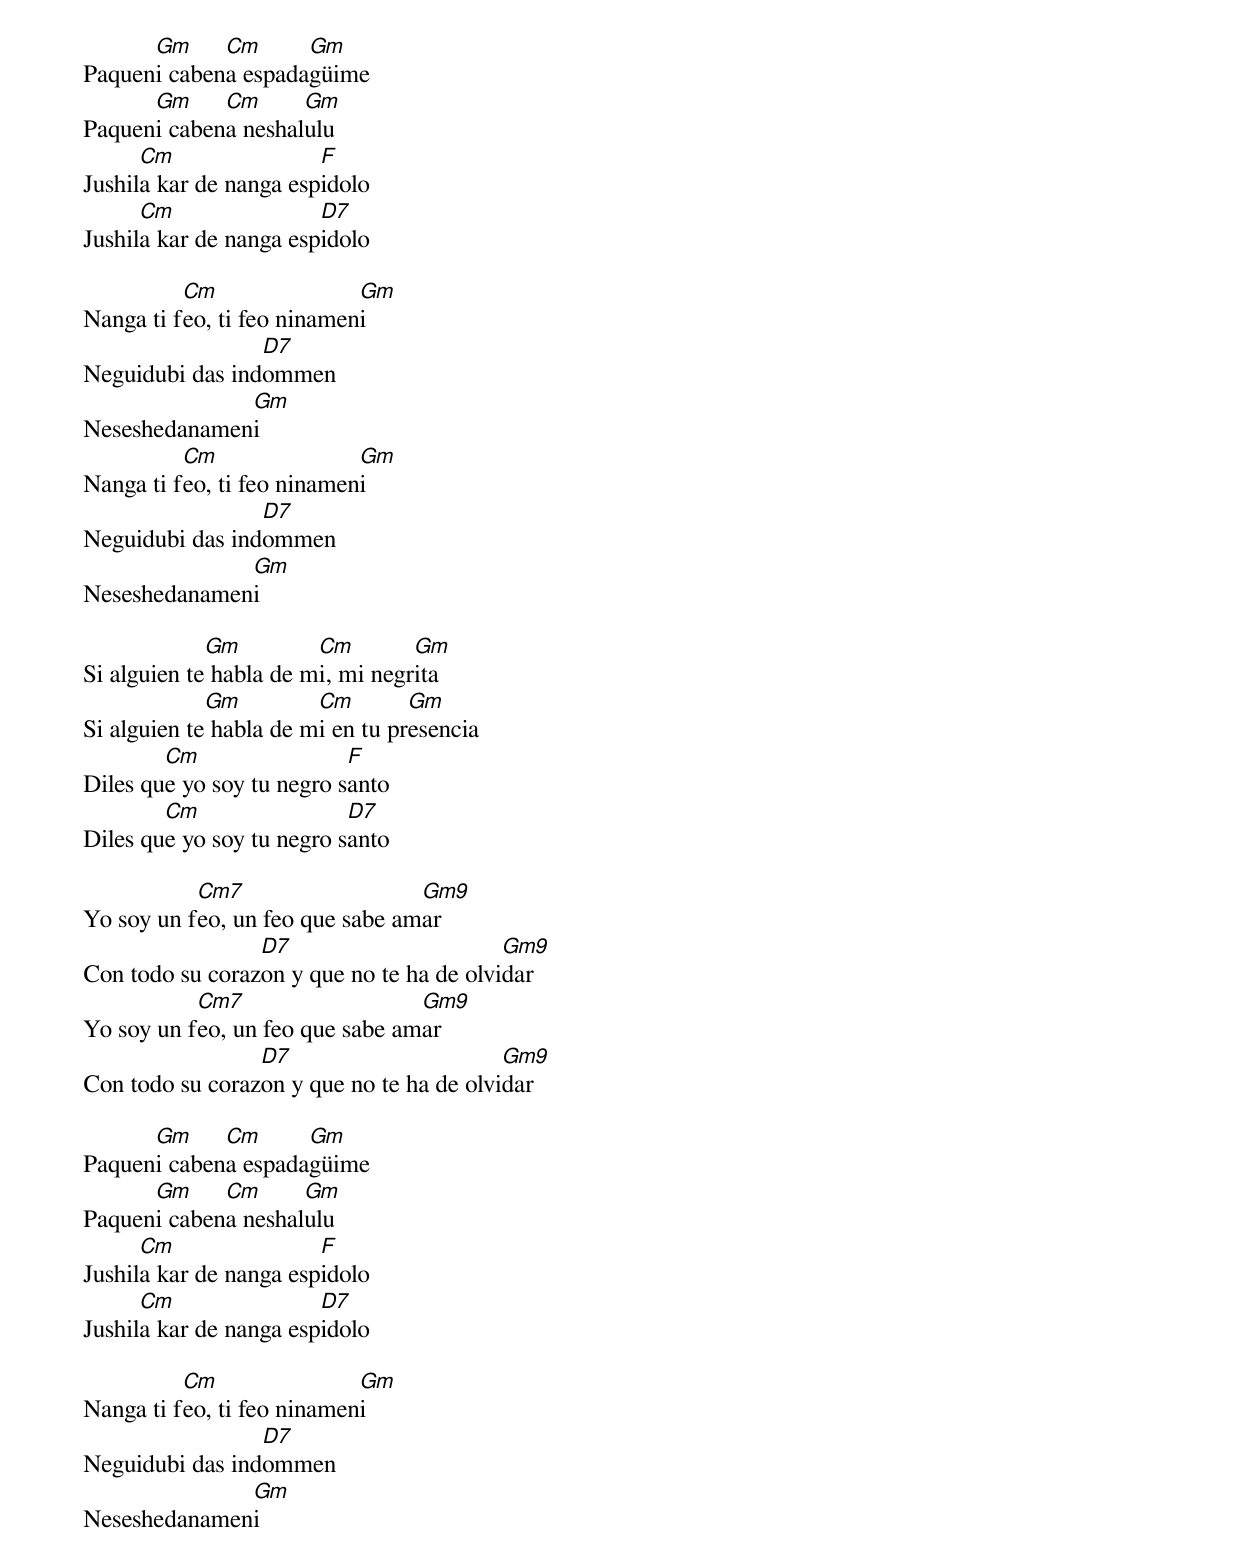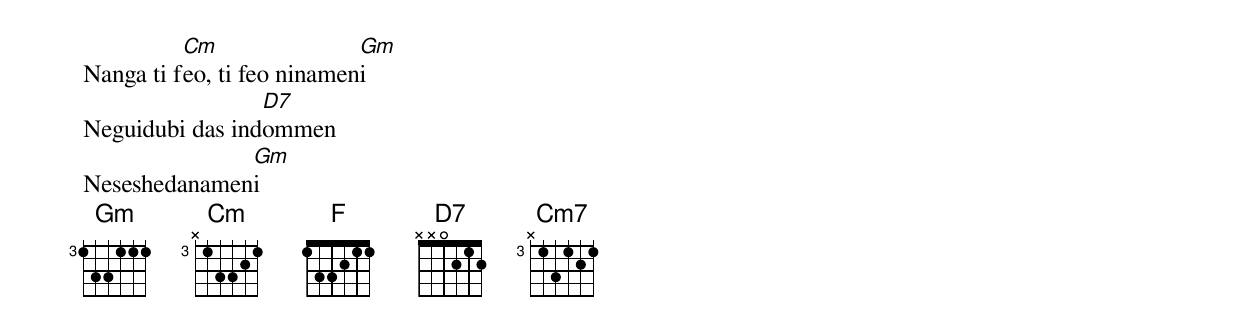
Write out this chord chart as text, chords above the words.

      Gm     Cm      Gm
Paqueni cabena espadagüime
      Gm     Cm      Gm
Paqueni cabena neshalulu
      Cm                F
Jushila kar de nanga espidolo
      Cm                D7
Jushila kar de nanga espidolo

          Cm                Gm
Nanga ti feo, ti feo ninameni
                 D7
Neguidubi das indommen
              Gm
Neseshedanameni
          Cm                Gm
Nanga ti feo, ti feo ninameni
                 D7
Neguidubi das indommen
              Gm
Neseshedanameni

             Gm         Cm        Gm
Si alguien te habla de mi, mi negrita
             Gm         Cm        Gm
Si alguien te habla de mi en tu presencia
        Cm                 F
Diles que yo soy tu negro santo
        Cm                 D7
Diles que yo soy tu negro santo

           Cm7                   Gm9
Yo soy un feo, un feo que sabe amar
                 D7                       Gm9
Con todo su corazon y que no te ha de olvidar
           Cm7                   Gm9
Yo soy un feo, un feo que sabe amar
                 D7                       Gm9
Con todo su corazon y que no te ha de olvidar

      Gm     Cm      Gm
Paqueni cabena espadagüime
      Gm     Cm      Gm
Paqueni cabena neshalulu
      Cm                F
Jushila kar de nanga espidolo
      Cm                D7
Jushila kar de nanga espidolo

          Cm                Gm
Nanga ti feo, ti feo ninameni
                 D7
Neguidubi das indommen
              Gm
Neseshedanameni
          Cm                Gm
Nanga ti feo, ti feo ninameni
                 D7
Neguidubi das indommen
              Gm
Neseshedanameni
